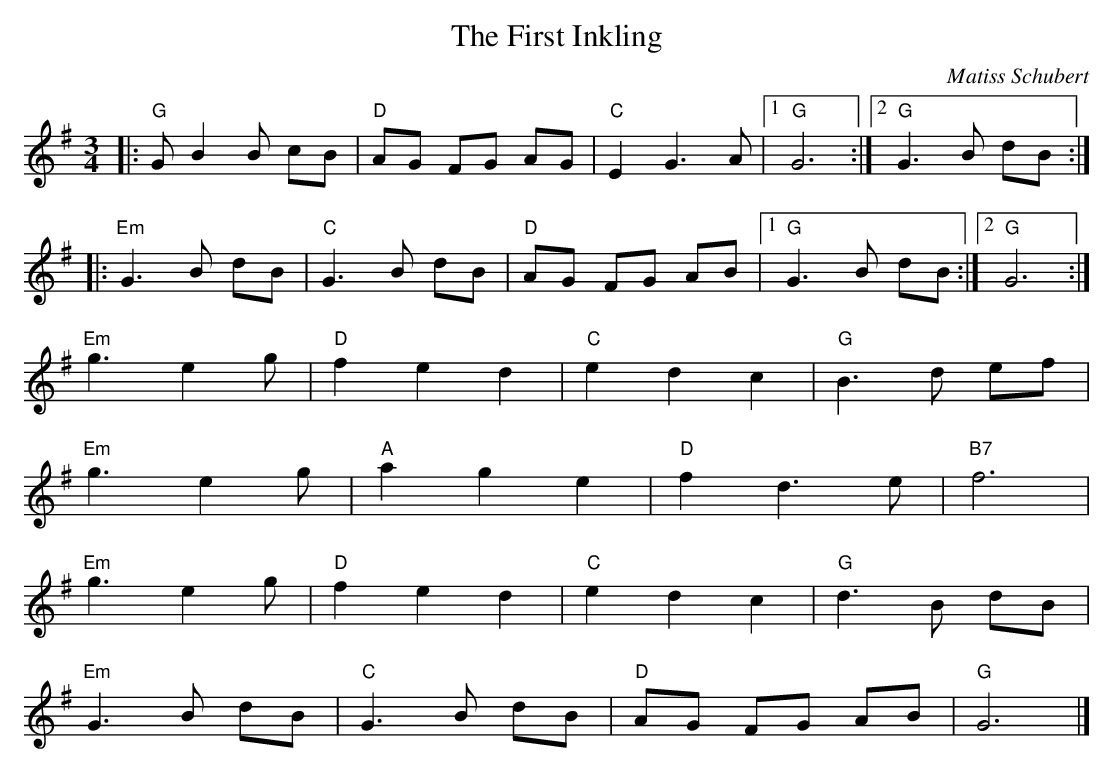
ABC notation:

X:1
T: The First Inkling
C: Matiss Schubert
L: 1/8
M: 3/4
K: G
|:"G"GB2B cB |"D"AG FG AG |"C"E2 G3A |1"G"G6 :|2"G"G3B dB ::
"Em"G3B dB |"C"G3B dB |"D"AG FG AB |1"G"G3B dB :|2"G"G6 :|
"Em"g3e2g |"D"f2 e2 d2 |"C"e2 d2 c2 |"G"B3d ef |
"Em"g3e2g |"A"a2 g2 e2 |"D"f2 d3e |"B7"f6 |
"Em"g3e2g |"D"f2 e2 d2 |"C"e2 d2 c2 |"G"d3B dB |
"Em"G3B dB |"C"G3B dB |"D"AG FG AB |"G"G6 |]
